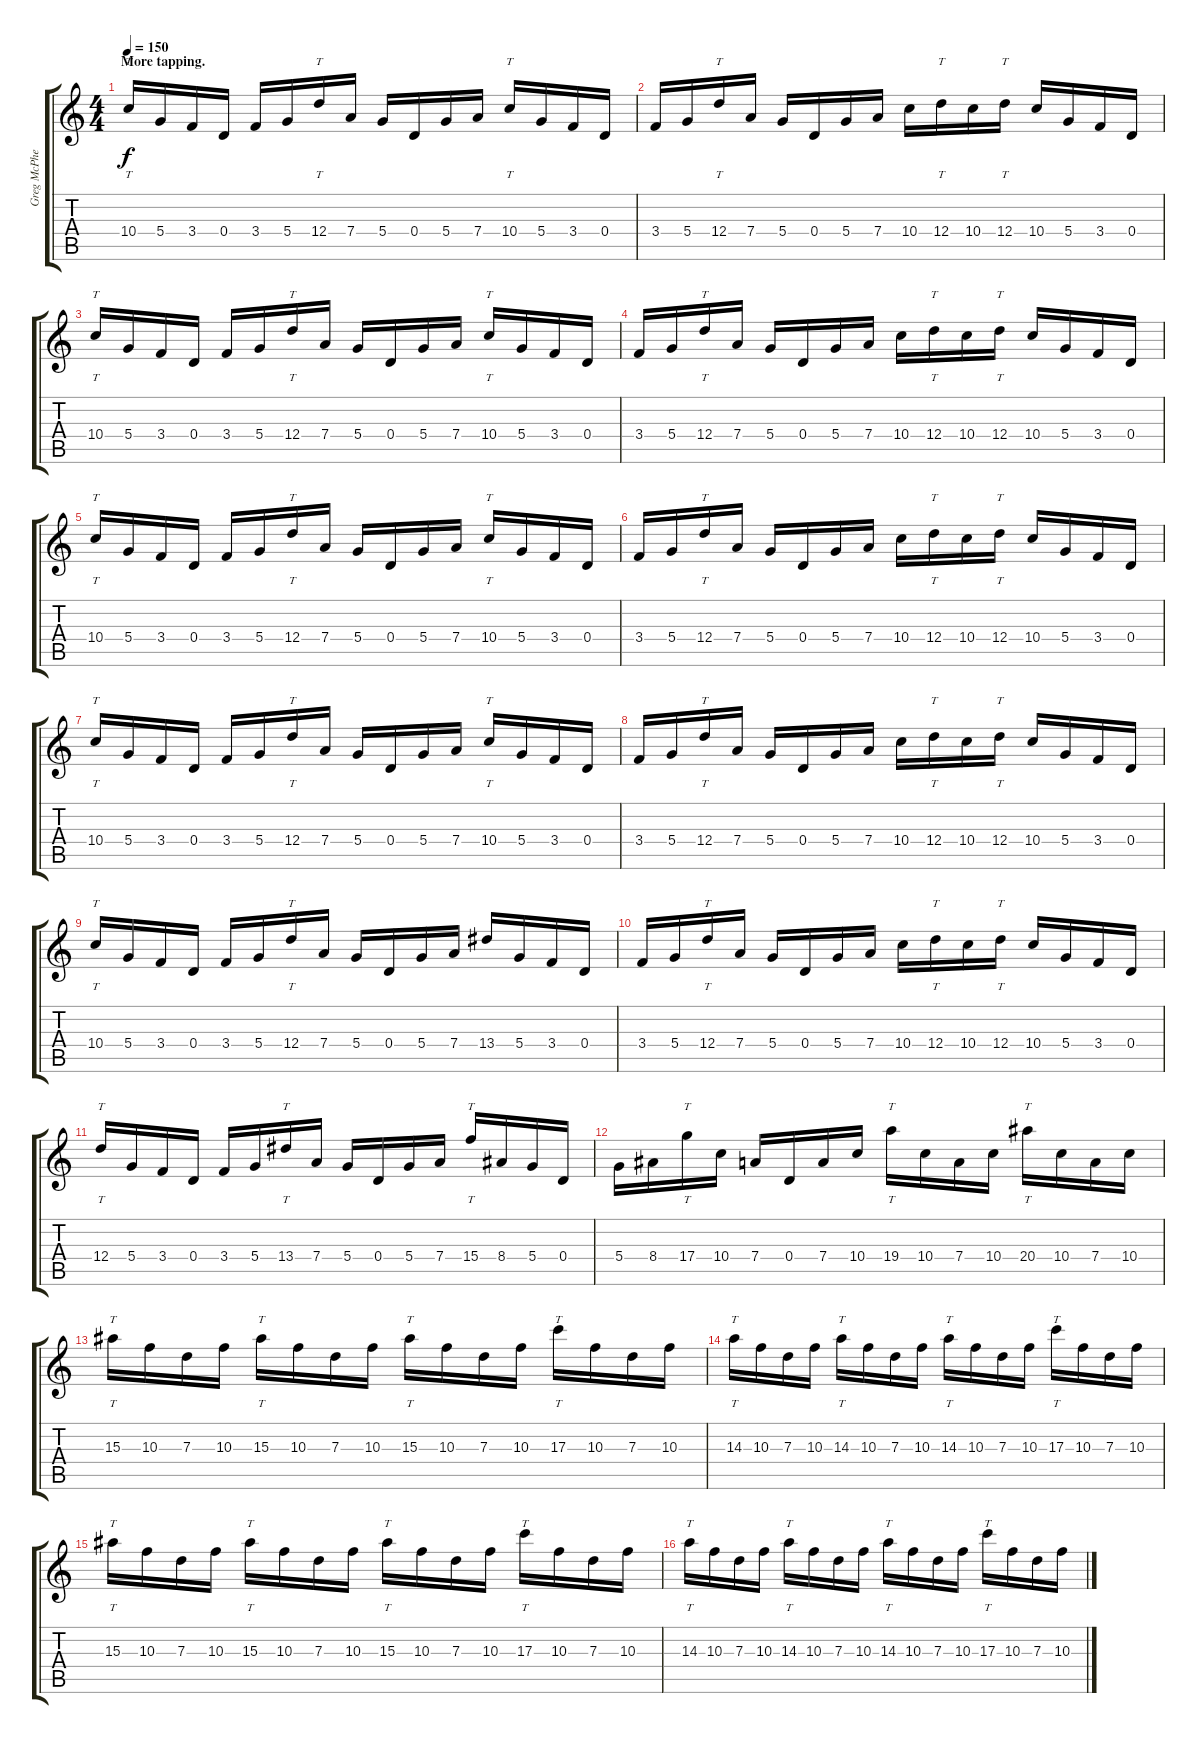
\track ("Greg McPherson (Lead Guitar) " "Greg McPhe") {instrument distortionguitar}
\staff {score tabs}
\tuning (E4 B3 G3 D3 A2 E2) {hide}
\ts (4 4)
\section ("" "More tapping.")
\tempo 150
\clef g2
\ks c
10.4.16{tt dy f} 5.4.16 3.4.16 0.4.16 3.4.16 5.4.16 12.4.16{tt} 7.4.16 5.4.16 0.4.16 5.4.16 7.4.16 10.4.16{tt} 5.4.16 3.4.16 0.4.16 |
3.4.16 5.4.16 12.4.16{tt} 7.4.16 5.4.16 0.4.16 5.4.16 7.4.16 10.4.16 12.4.16{tt} 10.4.16 12.4.16{tt} 10.4.16 5.4.16 3.4.16 0.4.16 |
10.4.16{tt} 5.4.16 3.4.16 0.4.16 3.4.16 5.4.16 12.4.16{tt} 7.4.16 5.4.16 0.4.16 5.4.16 7.4.16 10.4.16{tt} 5.4.16 3.4.16 0.4.16 |
3.4.16 5.4.16 12.4.16{tt} 7.4.16 5.4.16 0.4.16 5.4.16 7.4.16 10.4.16 12.4.16{tt} 10.4.16 12.4.16{tt} 10.4.16 5.4.16 3.4.16 0.4.16 |
10.4.16{tt} 5.4.16 3.4.16 0.4.16 3.4.16 5.4.16 12.4.16{tt} 7.4.16 5.4.16 0.4.16 5.4.16 7.4.16 10.4.16{tt} 5.4.16 3.4.16 0.4.16 |
3.4.16 5.4.16 12.4.16{tt} 7.4.16 5.4.16 0.4.16 5.4.16 7.4.16 10.4.16 12.4.16{tt} 10.4.16 12.4.16{tt} 10.4.16 5.4.16 3.4.16 0.4.16 |
10.4.16{tt} 5.4.16 3.4.16 0.4.16 3.4.16 5.4.16 12.4.16{tt} 7.4.16 5.4.16 0.4.16 5.4.16 7.4.16 10.4.16{tt} 5.4.16 3.4.16 0.4.16 |
3.4.16 5.4.16 12.4.16{tt} 7.4.16 5.4.16 0.4.16 5.4.16 7.4.16 10.4.16 12.4.16{tt} 10.4.16 12.4.16{tt} 10.4.16 5.4.16 3.4.16 0.4.16 |
10.4.16{tt} 5.4.16 3.4.16 0.4.16 3.4.16 5.4.16 12.4.16{tt} 7.4.16 5.4.16 0.4.16 5.4.16 7.4.16 13.4.16 5.4.16 3.4.16 0.4.16 |
3.4.16 5.4.16 12.4.16{tt} 7.4.16 5.4.16 0.4.16 5.4.16 7.4.16 10.4.16 12.4.16{tt} 10.4.16 12.4.16{tt} 10.4.16 5.4.16 3.4.16 0.4.16 |
12.4.16{tt} 5.4.16 3.4.16 0.4.16 3.4.16 5.4.16 13.4.16{tt} 7.4.16 5.4.16 0.4.16 5.4.16 7.4.16 15.4.16{tt} 8.4.16 5.4.16 0.4.16 |
5.4.16 8.4.16 17.4.16{tt} 10.4.16 7.4.16 0.4.16 7.4.16 10.4.16 19.4.16{tt} 10.4.16 7.4.16 10.4.16 20.4.16{tt} 10.4.16 7.4.16 10.4.16 |
15.3.16{tt} 10.3.16 7.3.16 10.3.16 15.3.16{tt} 10.3.16 7.3.16 10.3.16 15.3.16{tt} 10.3.16 7.3.16 10.3.16 17.3.16{tt} 10.3.16 7.3.16 10.3.16 |
14.3.16{tt} 10.3.16 7.3.16 10.3.16 14.3.16{tt} 10.3.16 7.3.16 10.3.16 14.3.16{tt} 10.3.16 7.3.16 10.3.16 17.3.16{tt} 10.3.16 7.3.16 10.3.16 |
15.3.16{tt} 10.3.16 7.3.16 10.3.16 15.3.16{tt} 10.3.16 7.3.16 10.3.16 15.3.16{tt} 10.3.16 7.3.16 10.3.16 17.3.16{tt} 10.3.16 7.3.16 10.3.16 |
14.3.16{tt} 10.3.16 7.3.16 10.3.16 14.3.16{tt} 10.3.16 7.3.16 10.3.16 14.3.16{tt} 10.3.16 7.3.16 10.3.16 17.3.16{tt} 10.3.16 7.3.16 10.3.16
